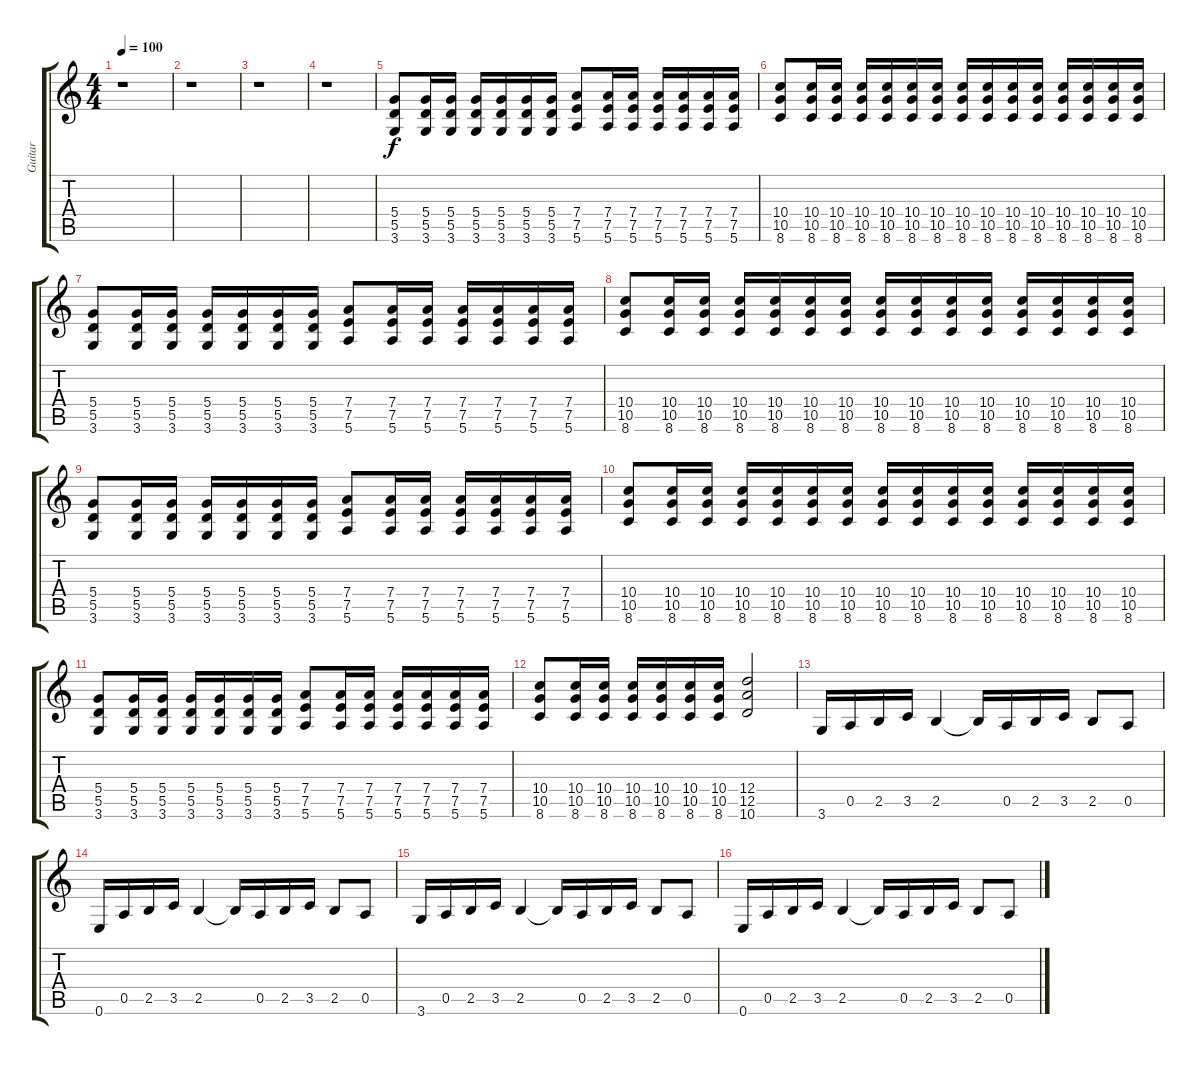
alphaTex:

\track ("Guitar" "Guitar") {instrument overdrivenguitar}
\staff {score tabs}
\tuning (E4 B3 G3 D3 A2 E2) {hide}
\ts (4 4)
\tempo 100
\clef g2
\ks c
r.1{dy f instrument overdrivenguitar} |
r.1 |
r.1 |
r.1 |
(5.4 5.5 3.6).8 (5.4 5.5 3.6).16 (5.4 5.5 3.6).16 (5.4 5.5 3.6).16 (5.4 5.5 3.6).16 (5.4 5.5 3.6).16 (5.4 5.5 3.6).16 (7.4 7.5 5.6).8 (7.4 7.5 5.6).16 (7.4 7.5 5.6).16 (7.4 7.5 5.6).16 (7.4 7.5 5.6).16 (7.4 7.5 5.6).16 (7.4 7.5 5.6).16 |
(10.4 10.5 8.6).8 (10.4 10.5 8.6).16 (10.4 10.5 8.6).16 (10.4 10.5 8.6).16 (10.4 10.5 8.6).16 (10.4 10.5 8.6).16 (10.4 10.5 8.6).16 (10.4 10.5 8.6).16 (10.4 10.5 8.6).16 (10.4 10.5 8.6).16 (10.4 10.5 8.6).16 (10.4 10.5 8.6).16 (10.4 10.5 8.6).16 (10.4 10.5 8.6).16 (10.4 10.5 8.6).16 |
(5.4 5.5 3.6).8 (5.4 5.5 3.6).16 (5.4 5.5 3.6).16 (5.4 5.5 3.6).16 (5.4 5.5 3.6).16 (5.4 5.5 3.6).16 (5.4 5.5 3.6).16 (7.4 7.5 5.6).8 (7.4 7.5 5.6).16 (7.4 7.5 5.6).16 (7.4 7.5 5.6).16 (7.4 7.5 5.6).16 (7.4 7.5 5.6).16 (7.4 7.5 5.6).16 |
(10.4 10.5 8.6).8 (10.4 10.5 8.6).16 (10.4 10.5 8.6).16 (10.4 10.5 8.6).16 (10.4 10.5 8.6).16 (10.4 10.5 8.6).16 (10.4 10.5 8.6).16 (10.4 10.5 8.6).16 (10.4 10.5 8.6).16 (10.4 10.5 8.6).16 (10.4 10.5 8.6).16 (10.4 10.5 8.6).16 (10.4 10.5 8.6).16 (10.4 10.5 8.6).16 (10.4 10.5 8.6).16 |
(5.4 5.5 3.6).8 (5.4 5.5 3.6).16 (5.4 5.5 3.6).16 (5.4 5.5 3.6).16 (5.4 5.5 3.6).16 (5.4 5.5 3.6).16 (5.4 5.5 3.6).16 (7.4 7.5 5.6).8 (7.4 7.5 5.6).16 (7.4 7.5 5.6).16 (7.4 7.5 5.6).16 (7.4 7.5 5.6).16 (7.4 7.5 5.6).16 (7.4 7.5 5.6).16 |
(10.4 10.5 8.6).8 (10.4 10.5 8.6).16 (10.4 10.5 8.6).16 (10.4 10.5 8.6).16 (10.4 10.5 8.6).16 (10.4 10.5 8.6).16 (10.4 10.5 8.6).16 (10.4 10.5 8.6).16 (10.4 10.5 8.6).16 (10.4 10.5 8.6).16 (10.4 10.5 8.6).16 (10.4 10.5 8.6).16 (10.4 10.5 8.6).16 (10.4 10.5 8.6).16 (10.4 10.5 8.6).16 |
(5.4 5.5 3.6).8 (5.4 5.5 3.6).16 (5.4 5.5 3.6).16 (5.4 5.5 3.6).16 (5.4 5.5 3.6).16 (5.4 5.5 3.6).16 (5.4 5.5 3.6).16 (7.4 7.5 5.6).8 (7.4 7.5 5.6).16 (7.4 7.5 5.6).16 (7.4 7.5 5.6).16 (7.4 7.5 5.6).16 (7.4 7.5 5.6).16 (7.4 7.5 5.6).16 |
(10.4 10.5 8.6).8 (10.4 10.5 8.6).16 (10.4 10.5 8.6).16 (10.4 10.5 8.6).16 (10.4 10.5 8.6).16 (10.4 10.5 8.6).16 (10.4 10.5 8.6).16 (12.4 12.5 10.6).2 |
3.6.16 0.5.16 2.5.16 3.5.16 2.5.4 2.5{t}.16 0.5.16 2.5.16 3.5.16 2.5.8 0.5.8 |
0.6.16 0.5.16 2.5.16 3.5.16 2.5.4 2.5{t}.16 0.5.16 2.5.16 3.5.16 2.5.8 0.5.8 |
3.6.16 0.5.16 2.5.16 3.5.16 2.5.4 2.5{t}.16 0.5.16 2.5.16 3.5.16 2.5.8 0.5.8 |
0.6.16 0.5.16 2.5.16 3.5.16 2.5.4 2.5{t}.16 0.5.16 2.5.16 3.5.16 2.5.8 0.5.8
